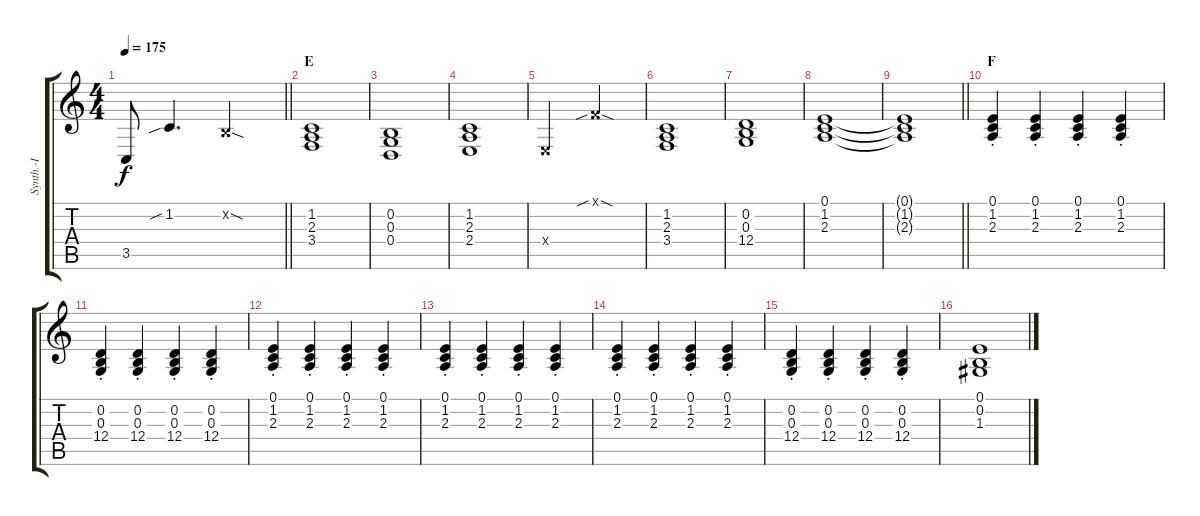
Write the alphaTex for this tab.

\track ("Synth.-I" "Synth.-I") {instrument pad1newage}
\staff {score tabs}
\tuning (E4 B3 G3 D3 A2 E2) {hide}
\ts (4 4)
\tempo 175
\clef g2
\barLineRight lightlight
\ks c
3.5.8{dy f} 1.2{sib}.4{d} 0.2{sod x}.2 |
\section ("" "E")
(1.2 2.3 3.4).1 |
(0.2 0.3 0.4).1 |
(1.2 2.3 2.4).1 |
2.4{x}.2 1.1{sib sod x}.2 |
(1.2 2.3 3.4).1 |
(0.2 0.3 12.4).1 |
(0.1 1.2 2.3).1 |
\barLineRight lightlight
(0.1{t} 1.2{t} 2.3{t}).1 |
\section ("" "F")
(0.1{st} 1.2{st} 2.3{st}).4 (0.1{st} 1.2{st} 2.3{st}).4 (0.1{st} 1.2{st} 2.3{st}).4 (0.1{st} 1.2{st} 2.3{st}).4 |
(0.2{st} 0.3{st} 12.4{st}).4 (0.2{st} 0.3{st} 12.4{st}).4 (0.2{st} 0.3{st} 12.4{st}).4 (0.2{st} 0.3{st} 12.4{st}).4 |
(0.1{st} 1.2{st} 2.3{st}).4 (0.1{st} 1.2{st} 2.3{st}).4 (0.1{st} 1.2{st} 2.3{st}).4 (0.1{st} 1.2{st} 2.3{st}).4 |
(0.1{st} 1.2{st} 2.3{st}).4 (0.1{st} 1.2{st} 2.3{st}).4 (0.1{st} 1.2{st} 2.3{st}).4 (0.1{st} 1.2{st} 2.3{st}).4 |
(0.1{st} 1.2{st} 2.3{st}).4 (0.1{st} 1.2{st} 2.3{st}).4 (0.1{st} 1.2{st} 2.3{st}).4 (0.1{st} 1.2{st} 2.3{st}).4 |
(0.2{st} 0.3{st} 12.4{st}).4 (0.2{st} 0.3{st} 12.4{st}).4 (0.2{st} 0.3{st} 12.4{st}).4 (0.2{st} 0.3{st} 12.4{st}).4 |
(0.1 0.2 1.3).1
